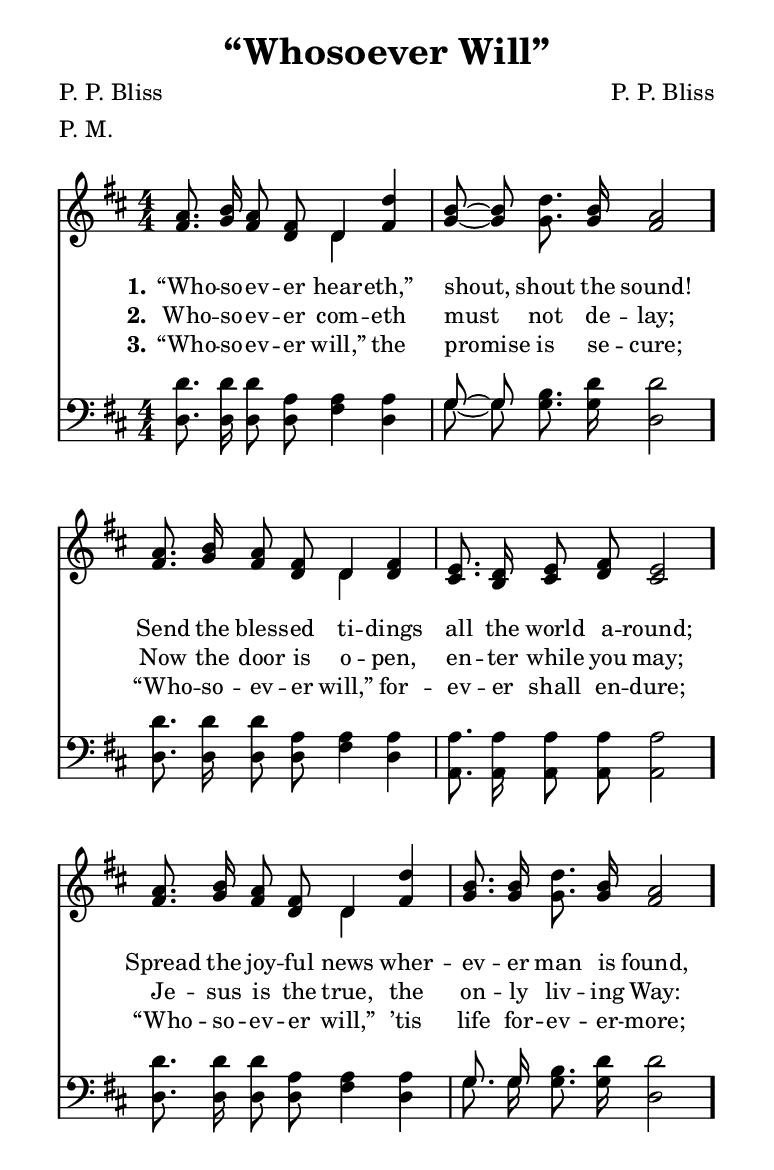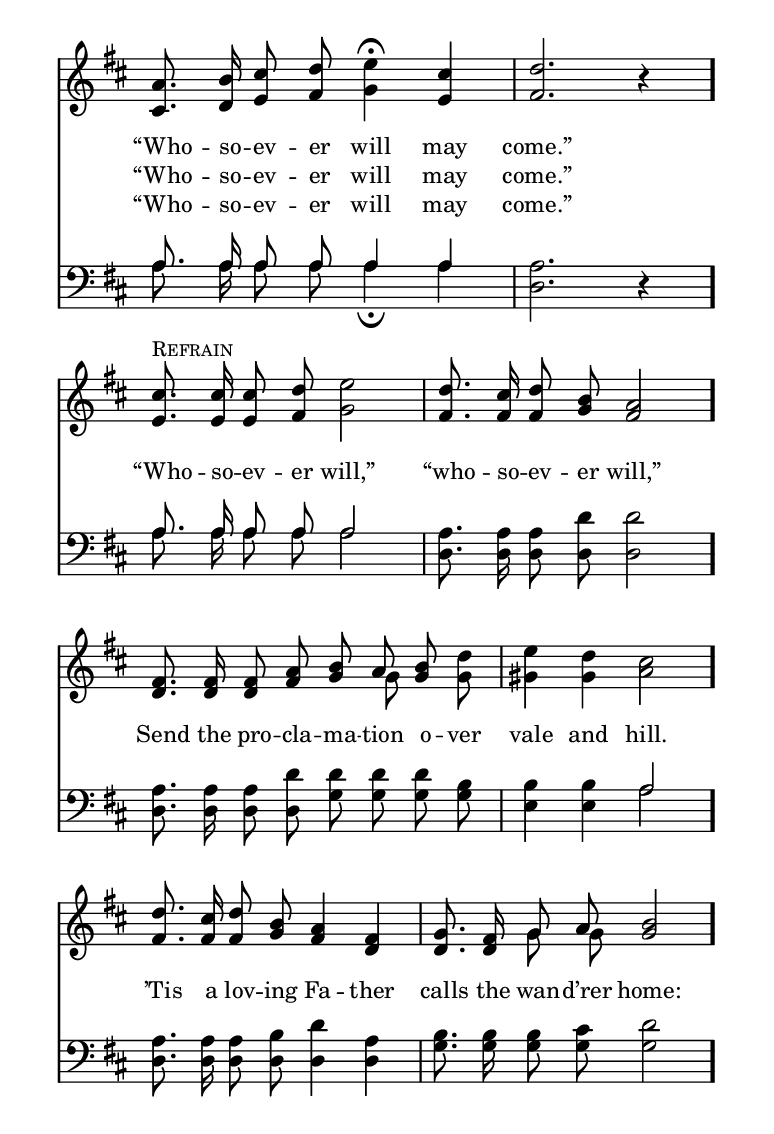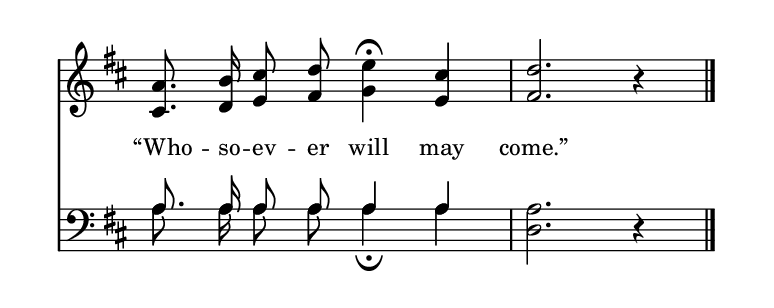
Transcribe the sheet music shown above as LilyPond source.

\include "common/global.ily"
\paper {
  \include "common/paper.ily"
  ragged-last-bottom = ##t
  page-count = #(cond (is-eogsized 2) (#t #f))
  system-count = #(cond (is-eogsized 6) (#t #f))
  systems-per-page = #(cond (is-eogsized 5) (#t #f))
}

\header{
  %gospel
  hymnnumber = "138"
  title = "“Whosoever Will”"
  tunename = ""
  meter = "P. M."
  poet = "P. P. Bliss"
  composer = "P. P. Bliss"
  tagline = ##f
}

% for fermata in MIDI
ta = { \tempo 4=80 }
tb = { \tempo 4=40 }

patternAA = { c8. c16 c8 c8 c4 c4 | c8 ~ c8  c8. c16 c2 }
patternAB = { c8. c16 c8 c8 c4 c4 | c8.  c16 c8  c8  c2 }
patternAC = { c8. c16 c8 c8 c4 c4 | c8.  c16 c8. c16 c2 }

patternBA = { c8. c16 c8 c8 \tb c4 \ta c4 | c2. c4 }

patternCA = { c8. c16 c8 c8 c2 }

patternDA = { c8. c16 c8 c8 c8 c8 c8 c8 | c4 c4 c2 }

global = {
  \include "common/overrides.ily"
  \override Staff.TimeSignature.style = #'numbered
  \time 4/4
  \override Score.MetronomeMark.transparent = ##t % hide all fermata changes too
  \ta
  \key d \major
  \autoBeamOff
}

notesSoprano = {
\global
\relative c'' {

  \changePitch \patternAA { a b a fis d d' | b b d b a }
  \changePitch \patternAB { a b a fis d fis | e d e fis e }
  \changePitch \patternAC { a b a fis d d' | b b d b a }
  \changePitch \patternBA { a b cis d e \fermata cis | d r }

  << s^\markup { \small \caps "Refrain" }
  \changePitch \patternCA { cis cis cis d e | d cis d b a } >>
  \changePitch \patternDA { fis fis fis a b a b d | e d cis }
  \changePitch \patternAB { d cis d b a fis | g fis g a b }
  \changePitch \patternBA { a b cis d e \fermata cis | d r }

  \bar "|."

}
}

notesAlto = {
\global
\relative e' {

  \changePitch \patternAA { fis g fis d d fis | g g g g fis }
  \changePitch \patternAB { fis g fis d d d | cis b cis d cis }
  \changePitch \patternAC { fis g fis d d fis | g g g g fis }
  \changePitch \patternBA { cis d e fis g e | fis r }

  \changePitch \patternCA { e e e fis g | fis fis fis g fis }
  \changePitch \patternDA { d d d fis g g g g | gis gis a }
  \changePitch \patternAB { fis fis fis g fis d | d d g g g }
  \changePitch \patternBA { cis, d e fis g e | fis r }

}
}

notesTenor = {
\global
\relative a {

  \changePitch \patternAA { d d d a a a | g g b d d }
  \changePitch \patternAB { d d d a a a | a a a a a }
  \changePitch \patternAC { d d d a a a | g g b d d }
  \changePitch \patternBA { a a a a a a | a r }

  \changePitch \patternCA { a a a a a | a a a d d }
  \changePitch \patternDA { a a a d d d d b | b b a }
  \changePitch \patternAB { a a a b d a | b b b cis d }
  \changePitch \patternBA { a a a a a a | a r }

}
}

notesBass = {
\global
\relative f {

  \changePitch \patternAA { d d d d fis d | g g g g d }
  \changePitch \patternAB { d d d d fis d | a a a a a }
  \changePitch \patternAC { d d d d fis d | g g g g d }
  \changePitch \patternBA { a' a a a a_\fermata a | d, r }

  \changePitch \patternCA { a' a a a a | d, d d d d }
  \changePitch \patternDA { d d d d g g g g | e e a }
  \changePitch \patternAB { d, d d d d d | g g g g g }
  \changePitch \patternBA { a a a a a_\fermata a | d, r }

}
}

Refrain = \lyricmode {

“Who -- so -- ev -- er will,” “who -- so -- ev -- er will,” \bar "."
Send the pro -- cla -- ma -- tion o -- ver vale and hill. \bar "."
’Tis a lov -- ing Fa -- ther calls the wan -- d’rer home: \bar "."
“Who -- so -- ev -- er will may come.” \bar "."

}

wordsA = \lyricmode {
\set stanza = "1."

“Who -- so -- ev -- er hear -- eth,” shout, shout the sound! \bar "."
Send the bless -- ed ti -- dings all the world a -- round; \bar "."
Spread the joy -- ful news wher -- ev -- er man is found, \bar "."
“Who -- so -- ev -- er will may come.” \bar "."

}

wordsB = \lyricmode {
\set stanza = "2."

Who -- so -- ev -- er com -- eth must not de -- lay;
Now the door is o -- pen, en -- ter while you may;
Je -- sus is the true, the on -- ly liv -- ing Way:
“Who -- so -- ev -- er will may come.”

\Refrain

}

wordsC = \lyricmode {
\set stanza = "3."

“Who -- so -- ev -- er will,” the promise is se -- cure;
“Who -- so -- ev -- er will,” for -- ev -- er shall en -- dure;
“Who -- so -- ev -- er will,” ’tis life for -- ev -- er -- more;
“Who -- so -- ev -- er will may come.”

}

\score {
  \context ChoirStaff <<
    \context Staff = upper <<
      \set Staff.autoBeaming = ##f
      \set ChoirStaff.systemStartDelimiter = #'SystemStartBar
      \set ChoirStaff.printPartCombineTexts = ##f
      \partcombine #'(2 . 9) \notesSoprano \notesAlto
      \context NullVoice = sopranos { \voiceOne << \notesSoprano >> }
      \context Lyrics = one   \lyricsto sopranos \wordsA
      \context Lyrics = two   \lyricsto sopranos \wordsB
      \context Lyrics = three \lyricsto sopranos \wordsC
    >>
    \context Staff = men <<
      \set Staff.autoBeaming = ##f
      \clef bass
      \set ChoirStaff.printPartCombineTexts = ##f
      \partcombine #'(2 . 9) \notesTenor \notesBass
    >>
  >>
  \layout {
    \include "common/layout.ily"
  }
  \midi{
    \include "common/midi.ily"
  }
}

\version "2.19.49"  % necessary for upgrading to future LilyPond versions.

% vi:set et ts=2 sw=2 ai nocindent syntax=lilypond:
